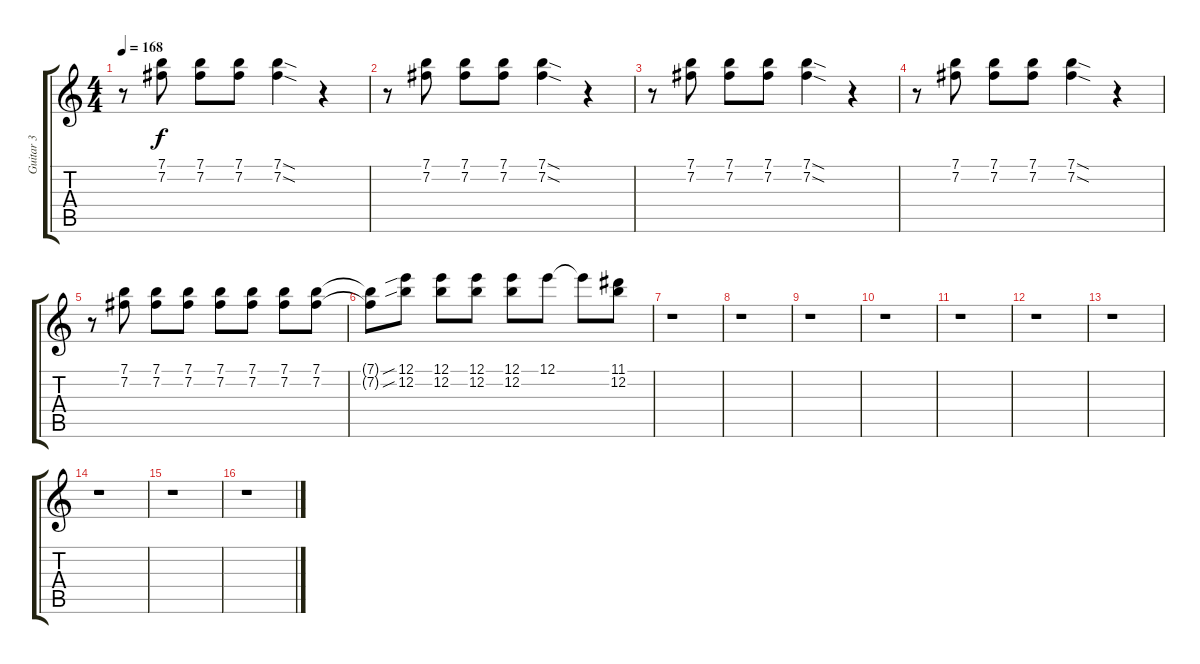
\track ("Guitar 3" "Guitar 3") {instrument distortionguitar}
\staff {score tabs}
\tuning (E4 B3 G3 D3 A2 E2) {hide}
\ts (4 4)
\tempo 168
\clef g2
\ks c
r.8{dy f} (7.1 7.2).8 (7.1 7.2).8 (7.1 7.2).8 (7.1{sod} 7.2{sod}).4 r.4 |
r.8 (7.1 7.2).8 (7.1 7.2).8 (7.1 7.2).8 (7.1{sod} 7.2{sod}).4 r.4 |
r.8 (7.1 7.2).8 (7.1 7.2).8 (7.1 7.2).8 (7.1{sod} 7.2{sod}).4 r.4 |
r.8 (7.1 7.2).8 (7.1 7.2).8 (7.1 7.2).8 (7.1{sod} 7.2{sod}).4 r.4 |
r.8 (7.1 7.2).8 (7.1 7.2).8 (7.1 7.2).8 (7.1 7.2).8 (7.1 7.2).8 (7.1 7.2).8 (7.1 7.2).8 |
(7.1{t} 7.2{t}).8 (12.1{sib} 12.2{sib}).8 (12.1 12.2).8 (12.1 12.2).8 (12.1 12.2).8 12.1.8 12.1{t}.8 (11.1 12.2).8 |
r.1 |
r.1 |
r.1 |
r.1 |
r.1 |
r.1 |
r.1 |
r.1 |
r.1 |
r.1
